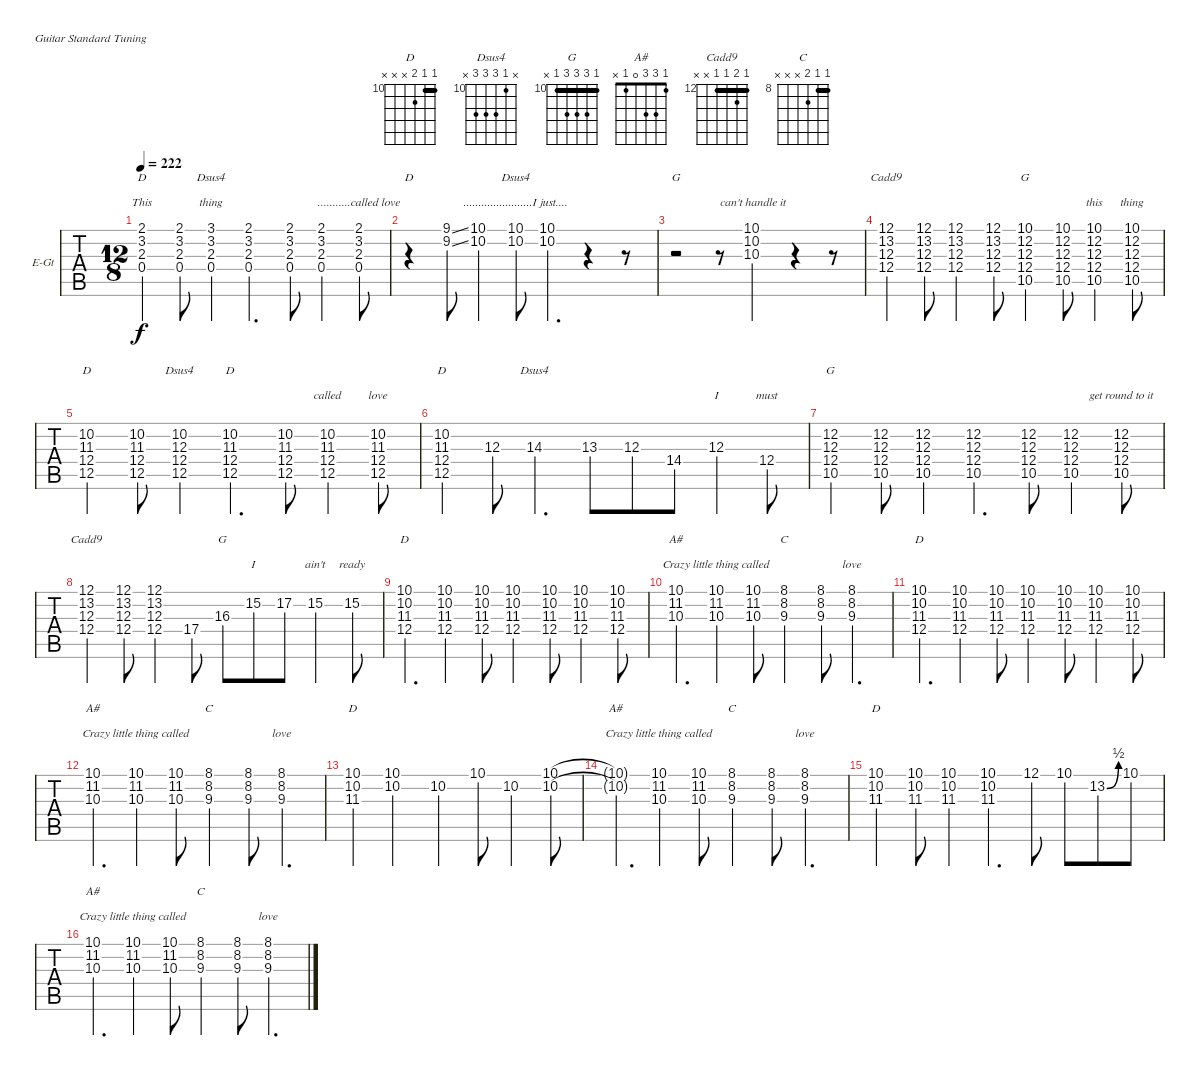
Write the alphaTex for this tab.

\bracketExtendMode nobrackets
\firstSystemTrackNameOrientation horizontal
\otherSystemsTrackNameOrientation horizontal
\track ("Guitar" "E-Gt") {instrument distortionguitar}
\staff {tabs}
\tuning (E4 B3 G3 D3 A2 E2)
\chord ("D" 2 3 2 0 x x)
\chord ("D" x x x x x x)
\chord ("Dsus4" x x x x x x)
\chord ("G" x x x x x x)
\chord ("A#" x 3 3 3 1 x)
\chord ("G" x 12 12 12 10 x) {firstfret 10}
\chord ("Cadd9" 12 13 12 12 x x) {firstfret 12 barre (12 12)}
\chord ("G" 10 12 12 12 10 x) {firstfret 10 barre 10}
\chord ("D" x 10 11 12 12 x) {firstfret 10}
\chord ("Dsus4" x 10 12 12 12 x) {firstfret 10}
\chord ("C" 8 8 9 x x x) {firstfret 8 barre 8}
\chord ("D" 10 10 11 x x x) {firstfret 10 barre 10}
\chord ("A#" 1 3 3 0 1 x)
\ts (12 8)
\tempo 222
\clef g2
\ks c
(2.1 3.2 2.3 0.4).4{ch "D" lyrics (0 "") lyrics (1 "") lyrics (2 "") lyrics (3 "This") lyrics (4 "") dy f} (2.1 3.2 2.3 0.4).8{lyrics (0 "") lyrics (1 "") lyrics (2 "") lyrics (3 "") lyrics (4 "")} (3.1 3.2 2.3 0.4).4{ch "Dsus4" lyrics (0 "") lyrics (1 "") lyrics (2 "") lyrics (3 "thing") lyrics (4 "")} (2.1 3.2 2.3 0.4).4{d lyrics (0 "") lyrics (1 "") lyrics (2 "") lyrics (3 "") lyrics (4 "")} (2.1 3.2 2.3 0.4).8{lyrics (0 "") lyrics (1 "") lyrics (2 "") lyrics (3 "") lyrics (4 "")} (2.1 3.2 2.3 0.4).4{lyrics (0 "") lyrics (1 "") lyrics (2 "") lyrics (3 "") lyrics (4 "")} (2.1 3.2 2.3 0.4).8{lyrics (0 "") lyrics (1 "") lyrics (2 "") lyrics (3 "...........called love") lyrics (4 "")} |
r.4{ch "D"} (9.1{ss} 9.2{ss}).8{lyrics (0 "") lyrics (1 "") lyrics (2 "") lyrics (3 "") lyrics (4 "")} (10.1 10.2).4{lyrics (0 "") lyrics (1 "") lyrics (2 "") lyrics (3 "") lyrics (4 "")} (10.1 10.2).8{ch "Dsus4" lyrics (0 "") lyrics (1 "") lyrics (2 "") lyrics (3 ".......................I just....") lyrics (4 "")} (10.1 10.2).4{d lyrics (0 "") lyrics (1 "") lyrics (2 "") lyrics (3 "") lyrics (4 "")} r.4 r.8 |
r.2{ch "G"} r.8 (10.1 10.2 10.3).2{lyrics (0 "") lyrics (1 "") lyrics (2 "") lyrics (3 " can't handle it") lyrics (4 "")} r.4 r.8 |
(12.1 13.2 12.3 12.4).4{ch "Cadd9" lyrics (0 "") lyrics (1 "") lyrics (2 "") lyrics (3 "") lyrics (4 "")} (12.1 13.2 12.3 12.4).8{lyrics (0 "") lyrics (1 "") lyrics (2 "") lyrics (3 "") lyrics (4 "")} (12.1 13.2 12.3 12.4).4{lyrics (0 "") lyrics (1 "") lyrics (2 "") lyrics (3 "") lyrics (4 "")} (12.1 13.2 12.3 12.4).8{lyrics (0 "") lyrics (1 "") lyrics (2 "") lyrics (3 "") lyrics (4 "")} (10.1 12.2 12.3 12.4 10.5).4{ch "G" lyrics (0 "") lyrics (1 "") lyrics (2 "") lyrics (3 "") lyrics (4 "")} (10.1 12.2 12.3 12.4 10.5).8{lyrics (0 "") lyrics (1 "") lyrics (2 "") lyrics (3 "") lyrics (4 "")} (10.1 12.2 12.3 12.4 10.5).4{lyrics (0 "") lyrics (1 "") lyrics (2 "") lyrics (3 "this") lyrics (4 "")} (10.1 12.2 12.3 12.4 10.5).8{lyrics (0 "") lyrics (1 "") lyrics (2 "") lyrics (3 "thing") lyrics (4 "")} |
(10.2 11.3 12.4 12.5).4{ch "D" lyrics (0 "") lyrics (1 "") lyrics (2 "") lyrics (3 "") lyrics (4 "")} (10.2 11.3 12.4 12.5).8{lyrics (0 "") lyrics (1 "") lyrics (2 "") lyrics (3 "") lyrics (4 "")} (10.2 12.3 12.4 12.5).4{ch "Dsus4" lyrics (0 "") lyrics (1 "") lyrics (2 "") lyrics (3 "") lyrics (4 "")} (10.2 11.3 12.4 12.5).4{d ch "D" lyrics (0 "") lyrics (1 "") lyrics (2 "") lyrics (3 "") lyrics (4 "")} (10.2 11.3 12.4 12.5).8{lyrics (0 "") lyrics (1 "") lyrics (2 "") lyrics (3 "") lyrics (4 "")} (10.2 11.3 12.4 12.5).4{lyrics (0 "") lyrics (1 "") lyrics (2 "") lyrics (3 "called") lyrics (4 "")} (10.2 11.3 12.4 12.5).8{lyrics (0 "") lyrics (1 "") lyrics (2 "") lyrics (3 "love") lyrics (4 "")} |
(10.2 11.3 12.4 12.5).4{ch "D" lyrics (0 "") lyrics (1 "") lyrics (2 "") lyrics (3 "") lyrics (4 "")} 12.3.8{lyrics (0 "") lyrics (1 "") lyrics (2 "") lyrics (3 "") lyrics (4 "")} 14.3.4{d ch "Dsus4" lyrics (0 "") lyrics (1 "") lyrics (2 "") lyrics (3 "") lyrics (4 "")} 13.3.8{lyrics (0 "") lyrics (1 "") lyrics (2 "") lyrics (3 "") lyrics (4 "")} 12.3.8{lyrics (0 "") lyrics (1 "") lyrics (2 "") lyrics (3 "") lyrics (4 "")} 14.4.8{lyrics (0 "") lyrics (1 "") lyrics (2 "") lyrics (3 "") lyrics (4 "")} 12.3.4{lyrics (0 "") lyrics (1 "") lyrics (2 "") lyrics (3 "I") lyrics (4 "")} 12.4.8{lyrics (0 "") lyrics (1 "") lyrics (2 "") lyrics (3 "must") lyrics (4 "")} |
(12.2 12.3 12.4 10.5).4{ch "G" lyrics (0 "") lyrics (1 "") lyrics (2 "") lyrics (3 "") lyrics (4 "")} (12.2 12.3 12.4 10.5).8{lyrics (0 "") lyrics (1 "") lyrics (2 "") lyrics (3 "") lyrics (4 "")} (12.2 12.3 12.4 10.5).4{lyrics (0 "") lyrics (1 "") lyrics (2 "") lyrics (3 "") lyrics (4 "")} (12.2 12.3 12.4 10.5).4{d lyrics (0 "") lyrics (1 "") lyrics (2 "") lyrics (3 "") lyrics (4 "")} (12.2 12.3 12.4 10.5).8{lyrics (0 "") lyrics (1 "") lyrics (2 "") lyrics (3 "") lyrics (4 "")} (12.2 12.3 12.4 10.5).4{lyrics (0 "") lyrics (1 "") lyrics (2 "") lyrics (3 "") lyrics (4 "")} (12.2 12.3 12.4 10.5).8{lyrics (0 "") lyrics (1 "") lyrics (2 "") lyrics (3 "get round to it") lyrics (4 "")} |
(12.1 13.2 12.3 12.4).4{ch "Cadd9" lyrics (0 "") lyrics (1 "") lyrics (2 "") lyrics (3 "") lyrics (4 "")} (12.1 13.2 12.3 12.4).8{lyrics (0 "") lyrics (1 "") lyrics (2 "") lyrics (3 "") lyrics (4 "")} (12.1 13.2 12.3 12.4).4{lyrics (0 "") lyrics (1 "") lyrics (2 "") lyrics (3 "") lyrics (4 "")} 17.4.8{lyrics (0 "") lyrics (1 "") lyrics (2 "") lyrics (3 "") lyrics (4 "")} 16.3.8{ch "G" lyrics (0 "") lyrics (1 "") lyrics (2 "") lyrics (3 "") lyrics (4 "")} 15.2.8{lyrics (0 "") lyrics (1 "") lyrics (2 "") lyrics (3 "I") lyrics (4 "")} 17.2.8{lyrics (0 "") lyrics (1 "") lyrics (2 "") lyrics (3 "") lyrics (4 "")} 15.2.4{lyrics (0 "") lyrics (1 "") lyrics (2 "") lyrics (3 "ain't") lyrics (4 "")} 15.2.8{lyrics (0 "") lyrics (1 "") lyrics (2 "") lyrics (3 "ready") lyrics (4 "")} |
(10.1 10.2 11.3 12.4).4{d ch "D" lyrics (0 "") lyrics (1 "") lyrics (2 "") lyrics (3 "") lyrics (4 "")} (10.1 10.2 11.3 12.4).4{lyrics (0 "") lyrics (1 "") lyrics (2 "") lyrics (3 "") lyrics (4 "")} (10.1 10.2 11.3 12.4).8{lyrics (0 "") lyrics (1 "") lyrics (2 "") lyrics (3 "") lyrics (4 "")} (10.1 10.2 11.3 12.4).4{lyrics (0 "") lyrics (1 "") lyrics (2 "") lyrics (3 "") lyrics (4 "")} (10.1 10.2 11.3 12.4).8{lyrics (0 "") lyrics (1 "") lyrics (2 "") lyrics (3 "") lyrics (4 "")} (10.1 10.2 11.3 12.4).4{lyrics (0 "") lyrics (1 "") lyrics (2 "") lyrics (3 "") lyrics (4 "")} (10.1 10.2 11.3 12.4).8{lyrics (0 "") lyrics (1 "") lyrics (2 "") lyrics (3 "") lyrics (4 "")} |
(10.1 11.2 10.3).4{d ch "A#" lyrics (0 "") lyrics (1 "") lyrics (2 "") lyrics (3 "") lyrics (4 "")} (10.1 11.2 10.3).4{lyrics (0 "") lyrics (1 "") lyrics (2 "") lyrics (3 "Crazy little thing called ") lyrics (4 "")} (10.1 11.2 10.3).8{lyrics (0 "") lyrics (1 "") lyrics (2 "") lyrics (3 "") lyrics (4 "")} (8.1 8.2 9.3).4{ch "C" lyrics (0 "") lyrics (1 "") lyrics (2 "") lyrics (3 "") lyrics (4 "")} (8.1 8.2 9.3).8{lyrics (0 "") lyrics (1 "") lyrics (2 "") lyrics (3 "") lyrics (4 "")} (8.1 8.2 9.3).4{d lyrics (0 "") lyrics (1 "") lyrics (2 "") lyrics (3 "love") lyrics (4 "")} |
(10.1 10.2 11.3 12.4).4{d ch "D" lyrics (0 "") lyrics (1 "") lyrics (2 "") lyrics (3 "") lyrics (4 "")} (10.1 10.2 11.3 12.4).4{lyrics (0 "") lyrics (1 "") lyrics (2 "") lyrics (3 "") lyrics (4 "")} (10.1 10.2 11.3 12.4).8{lyrics (0 "") lyrics (1 "") lyrics (2 "") lyrics (3 "") lyrics (4 "")} (10.1 10.2 11.3 12.4).4{lyrics (0 "") lyrics (1 "") lyrics (2 "") lyrics (3 "") lyrics (4 "")} (10.1 10.2 11.3 12.4).8{lyrics (0 "") lyrics (1 "") lyrics (2 "") lyrics (3 "") lyrics (4 "")} (10.1 10.2 11.3 12.4).4{lyrics (0 "") lyrics (1 "") lyrics (2 "") lyrics (3 "") lyrics (4 "")} (10.1 10.2 11.3 12.4).8{lyrics (0 "") lyrics (1 "") lyrics (2 "") lyrics (3 "") lyrics (4 "")} |
(10.1 11.2 10.3).4{d ch "A#" lyrics (0 "") lyrics (1 "") lyrics (2 "") lyrics (3 "") lyrics (4 "")} (10.1 11.2 10.3).4{lyrics (0 "") lyrics (1 "") lyrics (2 "") lyrics (3 "Crazy little thing called ") lyrics (4 "")} (10.1 11.2 10.3).8{lyrics (0 "") lyrics (1 "") lyrics (2 "") lyrics (3 "") lyrics (4 "")} (8.1 8.2 9.3).4{ch "C" lyrics (0 "") lyrics (1 "") lyrics (2 "") lyrics (3 "") lyrics (4 "")} (8.1 8.2 9.3).8{lyrics (0 "") lyrics (1 "") lyrics (2 "") lyrics (3 "") lyrics (4 "")} (8.1 8.2 9.3).4{d lyrics (0 "") lyrics (1 "") lyrics (2 "") lyrics (3 "love") lyrics (4 "")} |
(10.1 10.2 11.3).4{ch "D" lyrics (0 "") lyrics (1 "") lyrics (2 "") lyrics (3 "") lyrics (4 "")} (10.1 10.2).2{lyrics (0 "") lyrics (1 "") lyrics (2 "") lyrics (3 "") lyrics (4 "")} 10.2.4{lyrics (0 "") lyrics (1 "") lyrics (2 "") lyrics (3 "") lyrics (4 "")} 10.1.8{lyrics (0 "") lyrics (1 "") lyrics (2 "") lyrics (3 "") lyrics (4 "")} 10.2.4{lyrics (0 "") lyrics (1 "") lyrics (2 "") lyrics (3 "") lyrics (4 "")} (10.1 10.2).8{lyrics (0 "") lyrics (1 "") lyrics (2 "") lyrics (3 "") lyrics (4 "")} |
(10.1{t} 10.2{t}).4{d ch "A#" lyrics (0 "") lyrics (1 "") lyrics (2 "") lyrics (3 "") lyrics (4 "")} (10.1 11.2 10.3).4{lyrics (0 "") lyrics (1 "") lyrics (2 "") lyrics (3 "Crazy little thing called ") lyrics (4 "")} (10.1 11.2 10.3).8{lyrics (0 "") lyrics (1 "") lyrics (2 "") lyrics (3 "") lyrics (4 "")} (8.1 8.2 9.3).4{ch "C" lyrics (0 "") lyrics (1 "") lyrics (2 "") lyrics (3 "") lyrics (4 "")} (8.1 8.2 9.3).8{lyrics (0 "") lyrics (1 "") lyrics (2 "") lyrics (3 "") lyrics (4 "")} (8.1 8.2 9.3).4{d lyrics (0 "") lyrics (1 "") lyrics (2 "") lyrics (3 "love") lyrics (4 "")} |
(10.1 10.2 11.3).4{ch "D" lyrics (0 "") lyrics (1 "") lyrics (2 "") lyrics (3 "") lyrics (4 "")} (10.1 10.2 11.3).8{lyrics (0 "") lyrics (1 "") lyrics (2 "") lyrics (3 "") lyrics (4 "")} (10.1 10.2 11.3).4{lyrics (0 "") lyrics (1 "") lyrics (2 "") lyrics (3 "") lyrics (4 "")} (10.1 10.2 11.3).4{d lyrics (0 "") lyrics (1 "") lyrics (2 "") lyrics (3 "") lyrics (4 "")} 12.1.8{lyrics (0 "") lyrics (1 "") lyrics (2 "") lyrics (3 "") lyrics (4 "")} 10.1.8{lyrics (0 "") lyrics (1 "") lyrics (2 "") lyrics (3 "") lyrics (4 "")} 13.2{be (bend 0 0 60 2)}.8{lyrics (0 "") lyrics (1 "") lyrics (2 "") lyrics (3 "") lyrics (4 "")} 10.1.8{lyrics (0 "") lyrics (1 "") lyrics (2 "") lyrics (3 "") lyrics (4 "")} |
(10.1 11.2 10.3).4{d ch "A#" lyrics (0 "") lyrics (1 "") lyrics (2 "") lyrics (3 "") lyrics (4 "")} (10.1 11.2 10.3).4{lyrics (0 "") lyrics (1 "") lyrics (2 "") lyrics (3 "Crazy little thing called ") lyrics (4 "")} (10.1 11.2 10.3).8{lyrics (0 "") lyrics (1 "") lyrics (2 "") lyrics (3 "") lyrics (4 "")} (8.1 8.2 9.3).4{ch "C" lyrics (0 "") lyrics (1 "") lyrics (2 "") lyrics (3 "") lyrics (4 "")} (8.1 8.2 9.3).8{lyrics (0 "") lyrics (1 "") lyrics (2 "") lyrics (3 "") lyrics (4 "")} (8.1 8.2 9.3).4{d lyrics (0 "") lyrics (1 "") lyrics (2 "") lyrics (3 "love") lyrics (4 "")}
